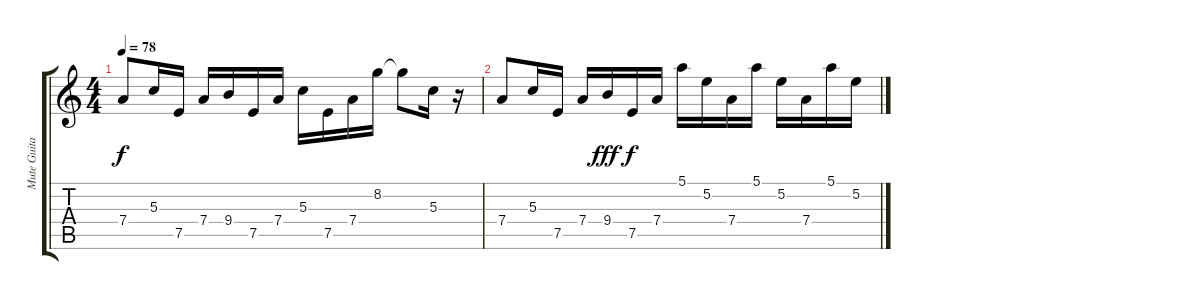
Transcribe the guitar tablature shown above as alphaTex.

\track ("Mute Guitar" "Mute Guita") {instrument electricguitarmuted}
\staff {score tabs}
\tuning (E4 B3 G3 D3 A2 E2) {hide}
\ts (4 4)
\tempo 78
\clef g2
\ks c
7.4.8{dy f} 5.3.16 7.5.16 7.4.16 9.4.16 7.5.16 7.4.16 5.3.16 7.5.16 7.4.16 8.2.16 8.2{t}.8 5.3.16 r.16 |
7.4.8 5.3.16 7.5.16 7.4.16 9.4.16{dy fff} 7.5.16{dy f} 7.4.16 5.1.16 5.2.16 7.4.16 5.1.16 5.2.16 7.4.16 5.1.16 5.2.16
